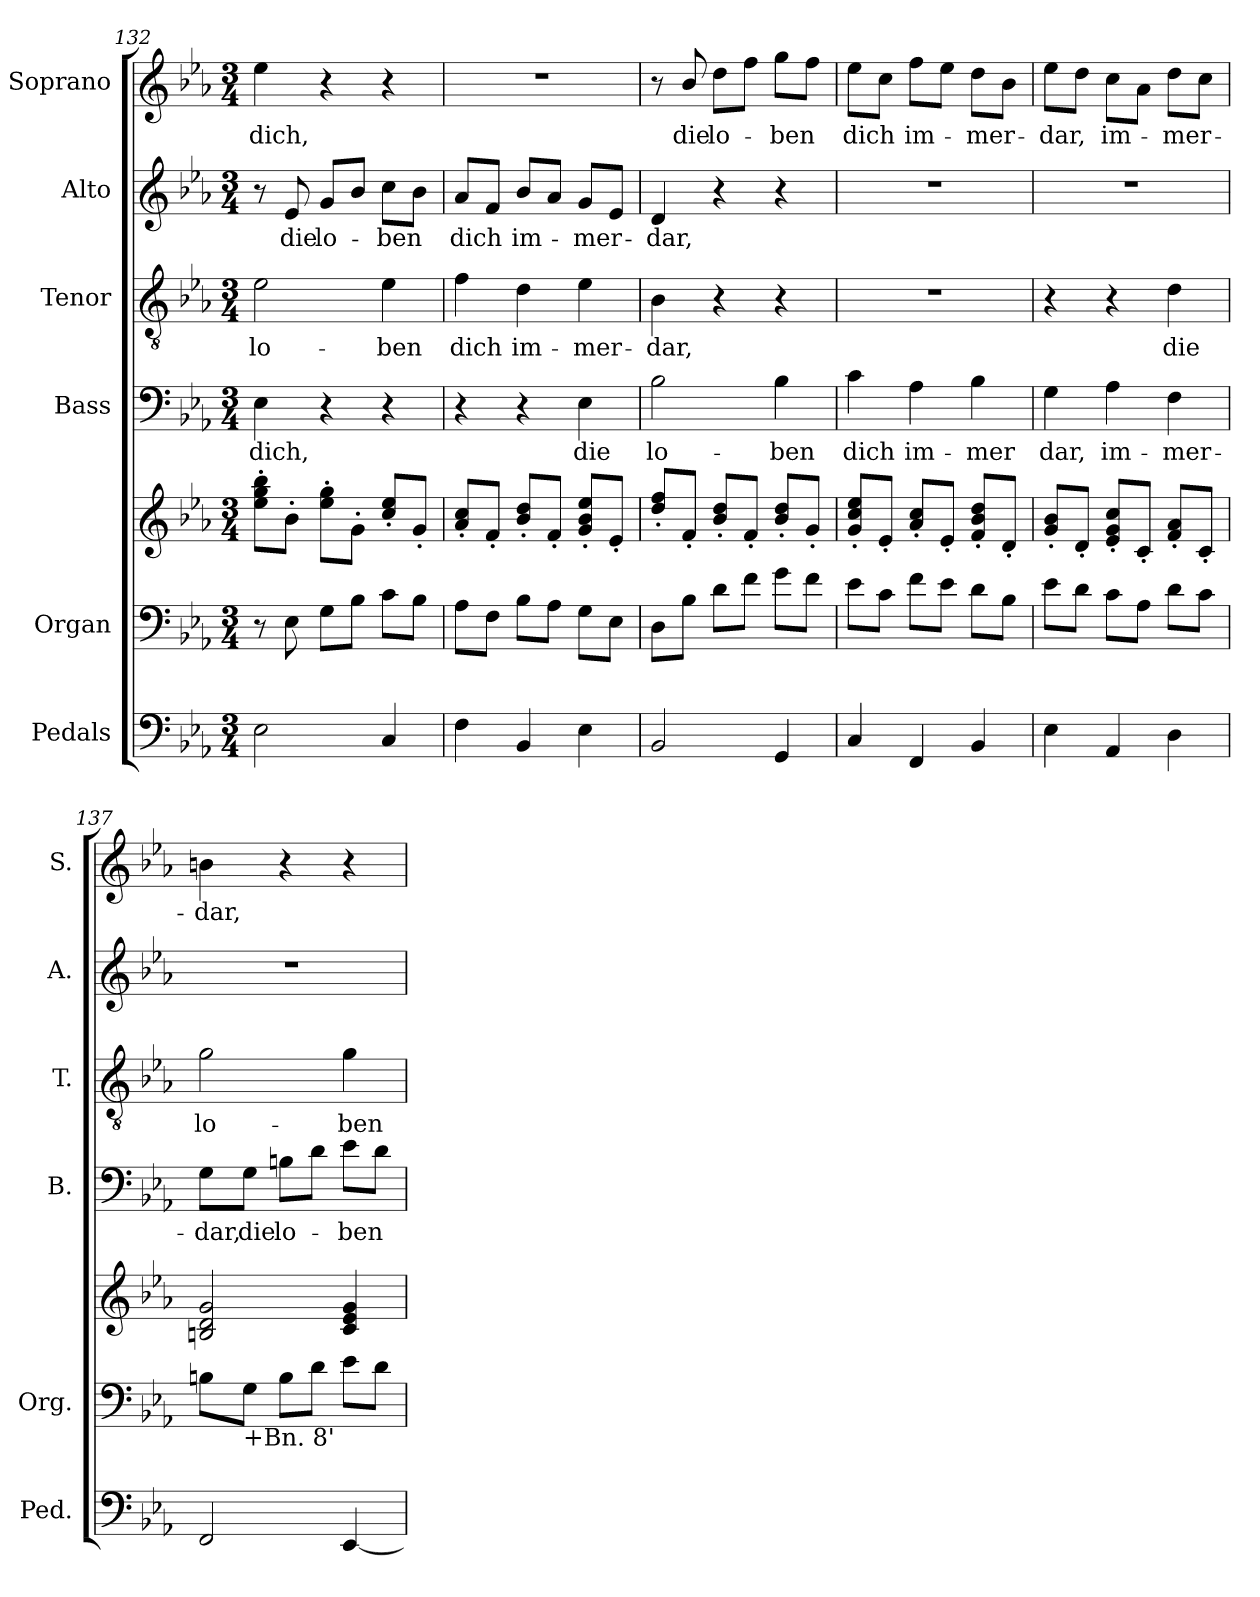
**kern	**kern	**kern	**kern	**text	**kern	**text	**kern	**text	**kern	**text
*part6	*part5	*part5	*part4	*part4	*part3	*part3	*part2	*part2	*part1	*part1
*staff7	*staff6	*staff5	*staff4	*staff4	*staff3	*staff3	*staff2	*staff2	*staff1	*staff1
*I"Pedals	*I"Organ	*	*I"Bass	*	*I"Tenor	*	*I"Alto	*	*I"Soprano	*
*I'Ped.	*I'Org.	*	*I'B.	*	*I'T.	*	*I'A.	*	*I'S.	*
*clefF4	*clefF4	*clefG2	*clefF4	*	*clefGv2	*	*clefG2	*	*clefG2	*
*	*	*	*	*	*ITrd7c12	*	*	*	*	*
*k[b-e-a-]	*k[b-e-a-]	*k[b-e-a-]	*k[b-e-a-]	*	*k[b-e-a-]	*	*k[b-e-a-]	*	*k[b-e-a-]	*
*E-:	*E-:	*E-:	*E-:	*	*E-:	*	*E-:	*	*E-:	*
*M3/4	*M3/4	*M3/4	*M3/4	*	*M3/4	*	*M3/4	*	*M3/4	*
=132	=132	=132	=132	=132	=132	=132	=132	=132	=132	=132
!	!	!	!	!LO:LY:b:color=#000000	!	!	!	!	!	!
!	!	!	!	!	!	!LO:LY:b:color=#000000	!	!	!	!
!	!	!	!	!	!	!	!	!	!	!LO:LY:b:color=#000000
2E-i\	8r	8ee-i'\ 8ggi'\ 8bb-i'\L	4E-i\	dich,	2E-i\	lo-	8r	.	4ee-i\	dich,
!	!	!	!	!	!	!	!	!LO:LY:b:color=#000000	!	!
.	8E-i\	8b-'i\J	.	.	.	.	8e-i/	die	.	.
!	!	!	!	!	!	!	!	!LO:LY:b:color=#000000	!	!
.	8Gi\L	8ee-i'\ 8ggi'\L	4r	.	.	.	8gi/L	lo-	4r	.
.	8B-i\J	8g'i\J	.	.	.	.	8b-i/J	.	.	.
!	!	!	!	!	!	!LO:LY:b:color=#000000	!	!	!	!
!	!	!	!	!	!	!	!	!LO:LY:b:color=#000000	!	!
4Ci/	8ci\L	8cci'/ 8ee-i'/L	4r	.	4E-i\	-ben	8cci\L	-ben	4r	.
.	8B-i\J	8g'i/J	.	.	.	.	8b-i\J	.	.	.
=133	=133	=133	=133	=133	=133	=133	=133	=133	=133	=133
!	!	!	!	!	!	!LO:LY:b:color=#000000	!	!	!	!
!	!	!	!	!	!	!	!	!LO:LY:b:color=#000000	!LO:N:vis=1	!
4Fi\	8A-i\L	8a-i'/ 8cci'/L	4r	.	4Fi\	dich	8a-i/L	dich	2.r	.
.	8Fi\J	8f'i/J	.	.	.	.	8fi/J	.	.	.
!	!	!	!	!	!	!LO:LY:b:color=#000000	!	!	!	!
!	!	!	!	!	!	!	!	!LO:LY:b:color=#000000	!	!
4BB-i/	8B-i\L	8b-i'/ 8ddi'/L	4r	.	4Di\	im-	8b-i/L	im-	.	.
.	8A-i\J	8f'i/J	.	.	.	.	8a-i/J	.	.	.
!	!	!	!	!LO:LY:b:color=#000000	!	!	!	!	!	!
!	!	!	!	!	!	!LO:LY:b:color=#000000	!	!	!	!
!	!	!	!	!	!	!	!	!LO:LY:b:color=#000000	!	!
4E-i\	8Gi\L	8gi'/ 8b-i'/ 8ee-i'/L	4E-i\	die	4E-i\	-mer-	8gi/L	-mer-	.	.
.	8E-i\J	8e-'i/J	.	.	.	.	8e-i/J	.	.	.
!!LO:LB:g=z
=134	=134	=134	=134	=134	=134	=134	=134	=134	=134	=134
!	!	!	!	!LO:LY:b:color=#000000	!	!	!	!	!	!
!	!	!	!	!	!	!LO:LY:b:color=#000000	!	!	!	!
!	!	!	!	!	!	!	!	!LO:LY:b:color=#000000	!	!
2BB-i/	8Di\L	8ddi'/ 8ffi'/L	2B-i\	lo-	4BB-i\	-dar,	4di/	-dar,	8r	.
!	!	!	!	!	!	!	!	!	!	!LO:LY:b:color=#000000
.	8B-i\J	8f'i/J	.	.	.	.	.	.	8b-i/	die
!	!	!	!	!	!	!	!	!	!	!LO:LY:b:color=#000000
.	8di\L	8b-i'/ 8ddi'/L	.	.	4r	.	4r	.	8ddi\L	lo-
.	8fi\J	8f'i/J	.	.	.	.	.	.	8ffi\J	.
!	!	!	!	!LO:LY:b:color=#000000	!	!	!	!	!	!
!	!	!	!	!	!	!	!	!	!	!LO:LY:b:color=#000000
4GGi/	8gi\L	8b-i'/ 8ddi'/L	4B-i\	-ben	4r	.	4r	.	8ggi\L	-ben
.	8fi\J	8g'i/J	.	.	.	.	.	.	8ffi\J	.
=135	=135	=135	=135	=135	=135	=135	=135	=135	=135	=135
!	!	!	!	!LO:LY:b:color=#000000	!LO:N:vis=1	!	!LO:N:vis=1	!	!	!
!	!	!	!	!	!	!	!	!	!	!LO:LY:b:color=#000000
4Ci/	8e-i\L	8gi'/ 8cci'/ 8ee-i'/L	4ci\	dich	2.r	.	2.r	.	8ee-i\L	dich
.	8ci\J	8e-'i/J	.	.	.	.	.	.	8cci\J	.
!	!	!	!	!LO:LY:b:color=#000000	!	!	!	!	!	!
!	!	!	!	!	!	!	!	!	!	!LO:LY:b:color=#000000
4FFi/	8fi\L	8a-i'/ 8cci'/L	4A-i\	im-	.	.	.	.	8ffi\L	im-
.	8e-i\J	8e-'i/J	.	.	.	.	.	.	8ee-i\J	.
!	!	!	!	!LO:LY:b:color=#000000	!	!	!	!	!	!
!	!	!	!	!	!	!	!	!	!	!LO:LY:b:color=#000000
4BB-i/	8di\L	8fi'/ 8b-i'/ 8ddi'/L	4B-i\	-mer	.	.	.	.	8ddi\L	-mer-
.	8B-i\J	8d'i/J	.	.	.	.	.	.	8b-i\J	.
=136	=136	=136	=136	=136	=136	=136	=136	=136	=136	=136
!	!	!	!	!LO:LY:b:color=#000000	!	!	!LO:N:vis=1	!	!	!
!	!	!	!	!	!	!	!	!	!	!LO:LY:b:color=#000000
4E-i\	8e-i\L	8gi'/ 8b-i'/L	4Gi\	dar,	4r	.	2.r	.	8ee-i\L	-dar,
.	8di\J	8d'i/J	.	.	.	.	.	.	8ddi\J	.
!	!	!	!	!LO:LY:b:color=#000000	!	!	!	!	!	!
!	!	!	!	!	!	!	!	!	!	!LO:LY:b:color=#000000
4AA-i/	8ci\L	8e-i'/ 8gi'/ 8cci'/L	4A-i\	im-	4r	.	.	.	8cci\L	im-
.	8A-i\J	8c'i/J	.	.	.	.	.	.	8a-i\J	.
!	!	!	!	!LO:LY:b:color=#000000	!	!	!	!	!	!
!	!	!	!	!	!	!LO:LY:b:color=#000000	!	!	!	!
!	!	!	!	!	!	!	!	!	!	!LO:LY:b:color=#000000
4Di\	8di\L	8fi'/ 8a-i'/L	4Fi\	-mer-	4Di\	die	.	.	8ddi\L	-mer-
.	8ci\J	8c'i/J	.	.	.	.	.	.	8cci\J	.
=137	=137	=137	=137	=137	=137	=137	=137	=137	=137	=137
!	!	!	!	!LO:LY:b:color=#000000	!	!	!	!	!	!
!	!	!	!	!	!	!LO:LY:b:color=#000000	!LO:N:vis=1	!	!	!
!	!	!	!	!	!	!	!	!	!	!LO:LY:b:color=#000000
2FFi/	8Bni\L	2Bni/ 2di 2gi	8Gi\L	-dar,	2Gi\	lo-	2.r	.	4bni\	-dar,
!	!LO:TX:b:t=+Bn. 8'	!	!	!	!	!	!	!	!	!
!	!	!	!	!LO:LY:b:color=#000000	!	!	!	!	!	!
.	8Gi\J	.	8Gi\J	die	.	.	.	.	.	.
!	!	!	!	!LO:LY:b:color=#000000	!	!	!	!	!	!
.	8Bi\L	.	8Bni\L	lo-	.	.	.	.	4r	.
.	8di\J	.	8di\J	.	.	.	.	.	.	.
!	!	!	!	!LO:LY:b:color=#000000	!	!	!	!	!	!
!	!	!	!	!	!	!LO:LY:b:color=#000000	!	!	!	!
[4EE-i/	8e-i\L	4ci/ 4e-i 4gi	8e-i\L	-ben	4Gi\	-ben	.	.	4r	.
.	8di\J	.	8di\J	.	.	.	.	.	.	.
=	=	=	=	=	=	=	=	=	=	=
*-	*-	*-	*-	*-	*-	*-	*-	*-	*-	*-
